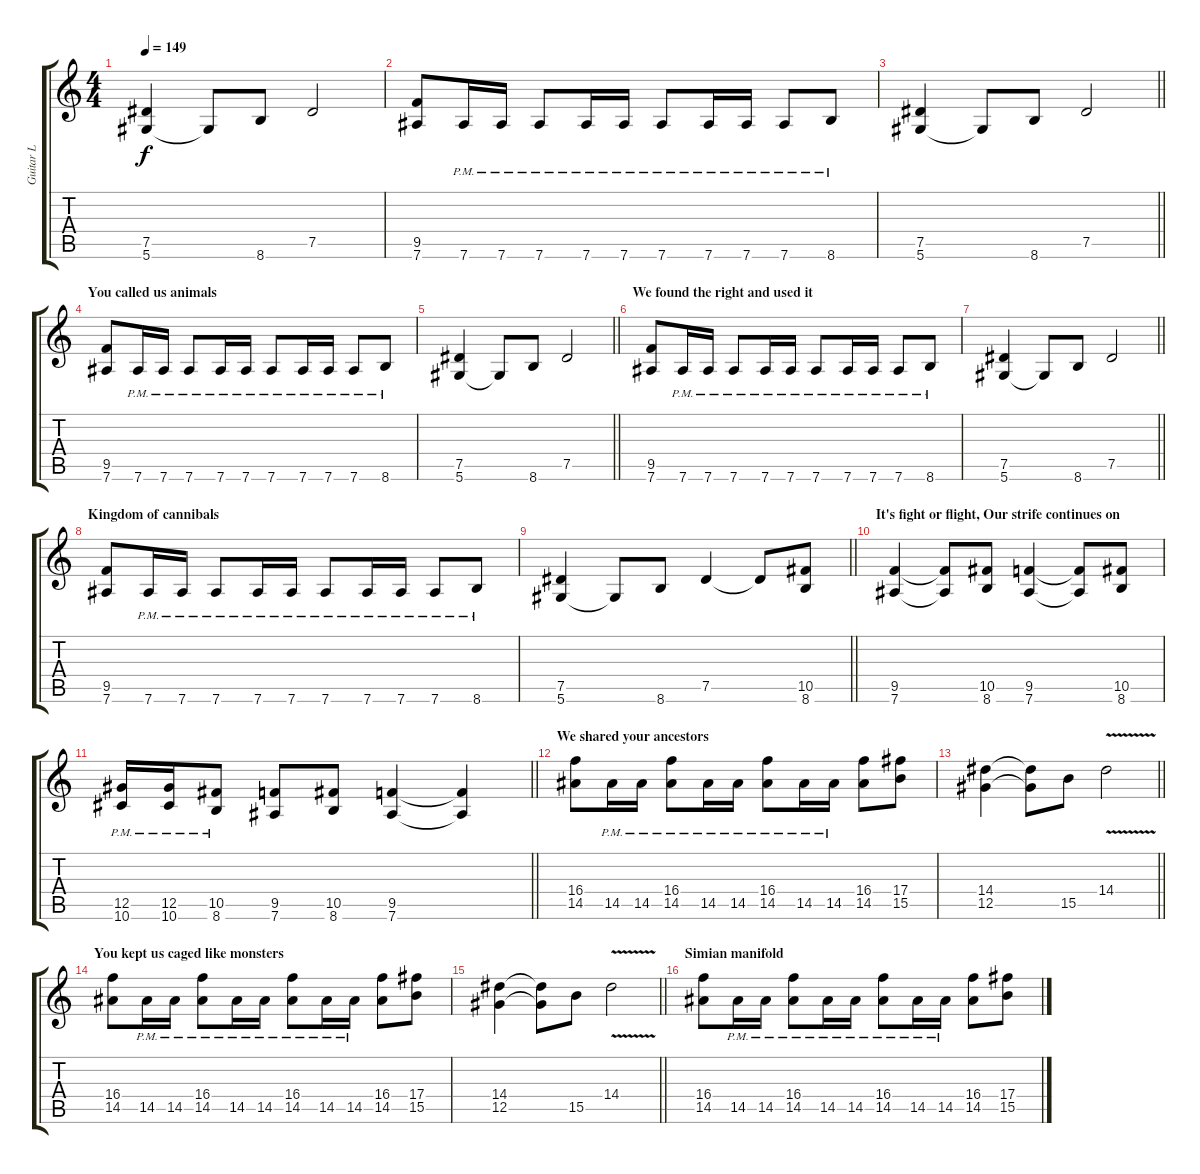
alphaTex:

\track ("Guitar L" "Guitar L") {instrument distortionguitar}
\staff {score tabs}
\tuning (Eb4 Bb3 Gb3 Db3 Ab2 Eb2) {hide}
\ts (4 4)
\tempo 149
\clef g2
\ks c
(7.5 5.6).4{dy f} 5.6{t}.8 8.6.8 7.5.2 |
(9.5 7.6).8 7.6{pm}.16 7.6{pm}.16 7.6{pm}.8 7.6{pm}.16 7.6{pm}.16 7.6{pm}.8 7.6{pm}.16 7.6{pm}.16 7.6{pm}.8 8.6{pm}.8 |
\barLineRight lightlight
(7.5 5.6).4 5.6{t}.8 8.6.8 7.5.2 |
\section ("" "You called us animals")
(9.5 7.6).8 7.6{pm}.16 7.6{pm}.16 7.6{pm}.8 7.6{pm}.16 7.6{pm}.16 7.6{pm}.8 7.6{pm}.16 7.6{pm}.16 7.6{pm}.8 8.6{pm}.8 |
\barLineRight lightlight
(7.5 5.6).4 5.6{t}.8 8.6.8 7.5.2 |
\section ("" "We found the right and used it ")
(9.5 7.6).8 7.6{pm}.16 7.6{pm}.16 7.6{pm}.8 7.6{pm}.16 7.6{pm}.16 7.6{pm}.8 7.6{pm}.16 7.6{pm}.16 7.6{pm}.8 8.6{pm}.8 |
\barLineRight lightlight
(7.5 5.6).4 5.6{t}.8 8.6.8 7.5.2 |
\section ("" "Kingdom of cannibals ")
(9.5 7.6).8 7.6{pm}.16 7.6{pm}.16 7.6{pm}.8 7.6{pm}.16 7.6{pm}.16 7.6{pm}.8 7.6{pm}.16 7.6{pm}.16 7.6{pm}.8 8.6{pm}.8 |
\barLineRight lightlight
(7.5 5.6).4 5.6{t}.8 8.6.8 7.5.4 7.5{t}.8 (10.5 8.6).8 |
\section ("" "It's fight or flight, Our strife continues on ")
(9.5 7.6).4 (9.5{t} 7.6{t}).8 (10.5 8.6).8 (9.5 7.6).4 (9.5{t} 7.6{t}).8 (10.5 8.6).8 |
\barLineRight lightlight
(12.5{pm} 10.6{pm}).16 (12.5{pm} 10.6{pm}).16 (10.5{pm} 8.6{pm}).8 (9.5 7.6).8 (10.5 8.6).8 (9.5 7.6).4 (9.5{t} 7.6{t}).4 |
\section ("" "We shared your ancestors ")
(16.4 14.5).8 14.5{pm}.16 14.5{pm}.16 (16.4{pm} 14.5{pm}).8 14.5{pm}.16 14.5{pm}.16 (16.4{pm} 14.5{pm}).8 14.5{pm}.16 14.5{pm}.16 (16.4 14.5).8 (17.4 15.5).8 |
\barLineRight lightlight
(14.4 12.5).4 (14.4{t} 12.5{t}).8 15.5.8 14.4{v}.2 |
\section ("" "You kept us caged like monsters ")
(16.4 14.5).8 14.5{pm}.16 14.5{pm}.16 (16.4{pm} 14.5{pm}).8 14.5{pm}.16 14.5{pm}.16 (16.4{pm} 14.5{pm}).8 14.5{pm}.16 14.5{pm}.16 (16.4 14.5).8 (17.4 15.5).8 |
\barLineRight lightlight
(14.4 12.5).4 (14.4{t} 12.5{t}).8 15.5.8 14.4{v}.2 |
\section ("" "Simian manifold ")
(16.4 14.5).8 14.5{pm}.16 14.5{pm}.16 (16.4{pm} 14.5{pm}).8 14.5{pm}.16 14.5{pm}.16 (16.4{pm} 14.5{pm}).8 14.5{pm}.16 14.5{pm}.16 (16.4 14.5).8 (17.4 15.5).8
